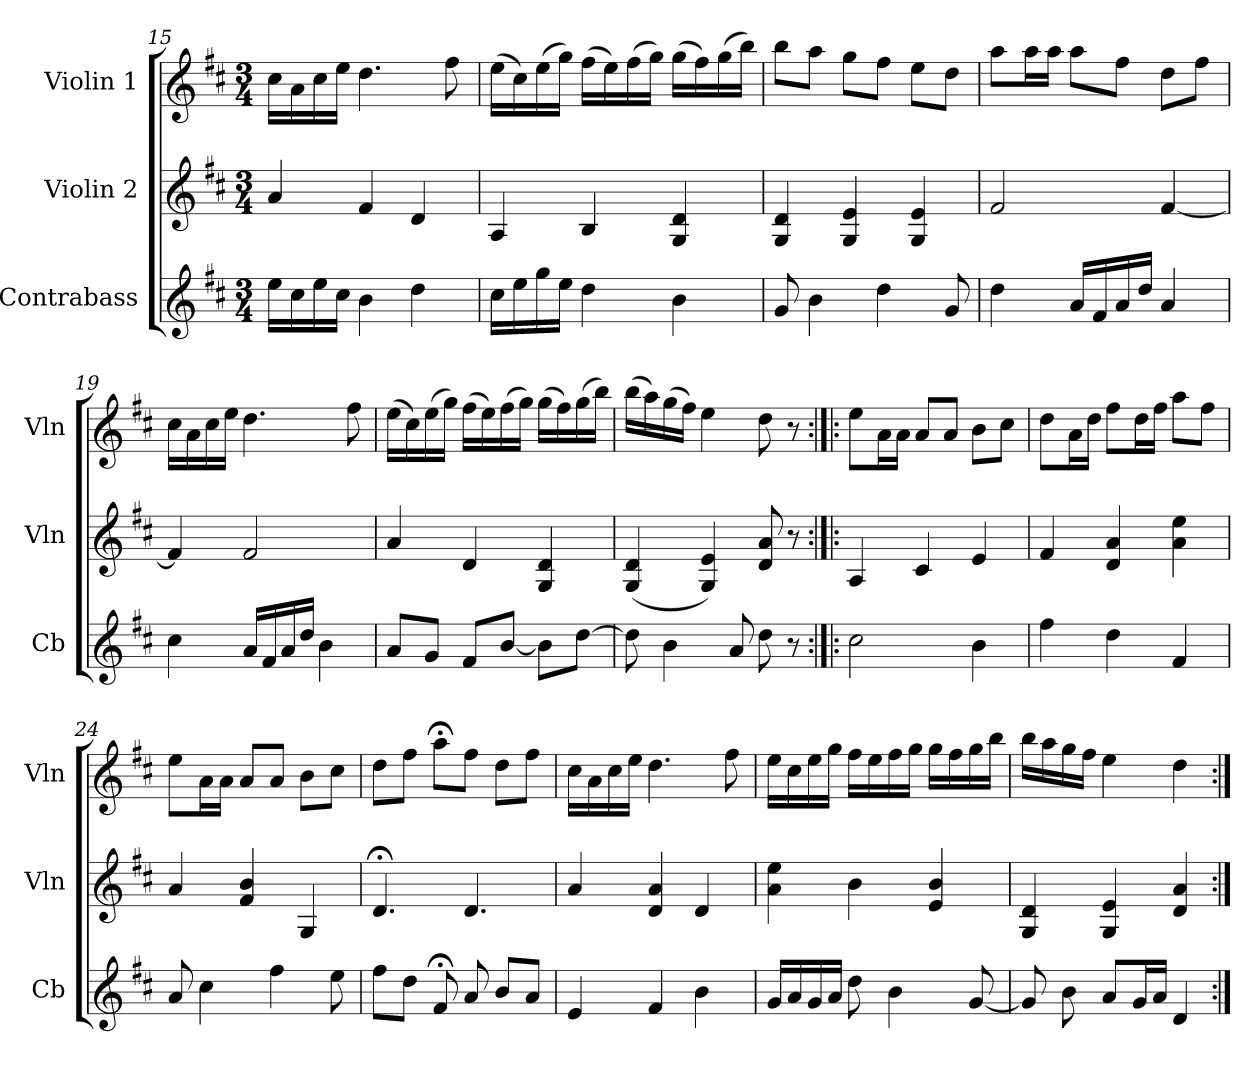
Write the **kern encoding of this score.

**kern	**kern	**kern
*part3	*part2	*part1
*staff3	*staff2	*staff1
*I"Contrabass	*I"Violin 2	*I"Violin 1
*I'Cb	*I'Vln	*I'Vln
*clefG2	*clefG2	*clefG2
*ITrd7c12	*	*
*k[f#c#]	*k[f#c#]	*k[f#c#]
*M3/4	*M3/4	*M3/4
=15	=15	=15
16e\LL	4a/	16cc#\LL
16c#\	.	16a\
16e\	.	16cc#\
16c#\JJ	.	16ee\JJ
4B\	4f#/	4.dd\
4d\	4d/	.
.	.	8ff#\
=16	=16	=16
16c#\LL	4A/	(16ee\LL
16e\	.	16cc#\)
16g\	.	(16ee\
16e\JJ	.	16gg\JJ)
4d\	4B/	(16ff#\LL
.	.	16ee\)
.	.	(16ff#\
.	.	16gg\JJ)
4B\	4G/ 4d/	(16gg\LL
.	.	16ff#\)
.	.	(16gg\
.	.	16bb\JJ)
=17	=17	=17
8G/	4G/ 4d/	8bb\L
4B\	.	8aa\J
.	4G/ 4e/	8gg\L
4d\	.	8ff#\J
.	4G/ 4e/	8ee\L
8G/	.	8dd\J
!!LO:LB:g=z
=18	=18	=18
4d\	2f#/	8aa\L
.	.	16aa\L
.	.	16aa\JJ
16A/LL	.	8aa\L
16F#/	.	.
16A/	.	8ff#\J
16d/JJ	.	.
4A/	[4f#/	8dd\L
.	.	8ff#\J
=19	=19	=19
4c#\	4f#/]	16cc#\LL
.	.	16a\
.	.	16cc#\
.	.	16ee\JJ
16A/LL	2f#/	4.dd\
16F#/	.	.
16A/	.	.
16d/JJ	.	.
4B\	.	.
.	.	8ff#\
=20	=20	=20
8A/L	4a/	(16ee\LL
.	.	16cc#\)
8G/J	.	(16ee\
.	.	16gg\JJ)
8F#/L	4d/	(16ff#\LL
.	.	16ee\)
[8B/J	.	(16ff#\
.	.	16gg\JJ)
8B\L]	4G/ 4d/	(16gg\LL
.	.	16ff#\)
[8d\J	.	(16gg\
.	.	16bb\JJ)
=21	=21	=21
8d\]	(4G/ 4d/	(16bb\LL
.	.	16aa\)
4B\	.	(16gg\
.	.	16ff#\JJ)
.	4G/ 4e/)	4ee\
8A/	.	.
8d\	8d/ 8a/	8dd\
8r	8r	8r
!!LO:LB:g=z
=22:|!|:	=22:|!|:	=22:|!|:
2c#\	4A/	8ee\L
.	.	16a\L
.	.	16a\JJ
.	4c#/	8a/L
.	.	8a/J
4B\	4e/	8b\L
.	.	8cc#\J
=23	=23	=23
4f#\	4f#/	8dd\L
.	.	16a\L
.	.	16dd\JJ
4d\	4d/ 4a/	8ff#\L
.	.	16dd\L
.	.	16ff#\JJ
4F#/	4a\ 4ee\	8aa\L
.	.	8ff#\J
=24	=24	=24
8A/	4a/	8ee\L
4c#\	.	16a\L
.	.	16a\JJ
.	4f#/ 4b/	8a/L
4f#\	.	8a/J
.	4G/	8b\L
8e\	.	8cc#\J
=25	=25	=25
8f#\L	4.d;</	8dd\L
8d\J	.	8ff#\J
8F#;</	.	8aa;<\L
8A/	4.d/	8ff#\J
8B/L	.	8dd\L
8A/J	.	8ff#\J
!!LO:LB:g=z
=26	=26	=26
4E/	4a/	16cc#\LL
.	.	16a\
.	.	16cc#\
.	.	16ee\JJ
4F#/	4d/ 4a/	4.dd\
4B\	4d/	.
.	.	8ff#\
=27	=27	=27
16G/LL	4a\ 4ee\	16ee\LL
16A/	.	16cc#\
16G/	.	16ee\
16A/JJ	.	16gg\JJ
8d\	4b\	16ff#\LL
.	.	16ee\
4B\	.	16ff#\
.	.	16gg\JJ
.	4e/ 4b/	16gg\LL
.	.	16ff#\
[8G/	.	16gg\
.	.	16bb\JJ
=28	=28	=28
8G/]	4G/ 4d/	16bb\LL
.	.	16aa\
8B\	.	16gg\
.	.	16ff#\JJ
8A/L	4G/ 4e/	4ee\
16G/L	.	.
16A/JJ	.	.
4D/	4d/ 4a/	4dd\
=:|!	=:|!	=:|!
*-	*-	*-
